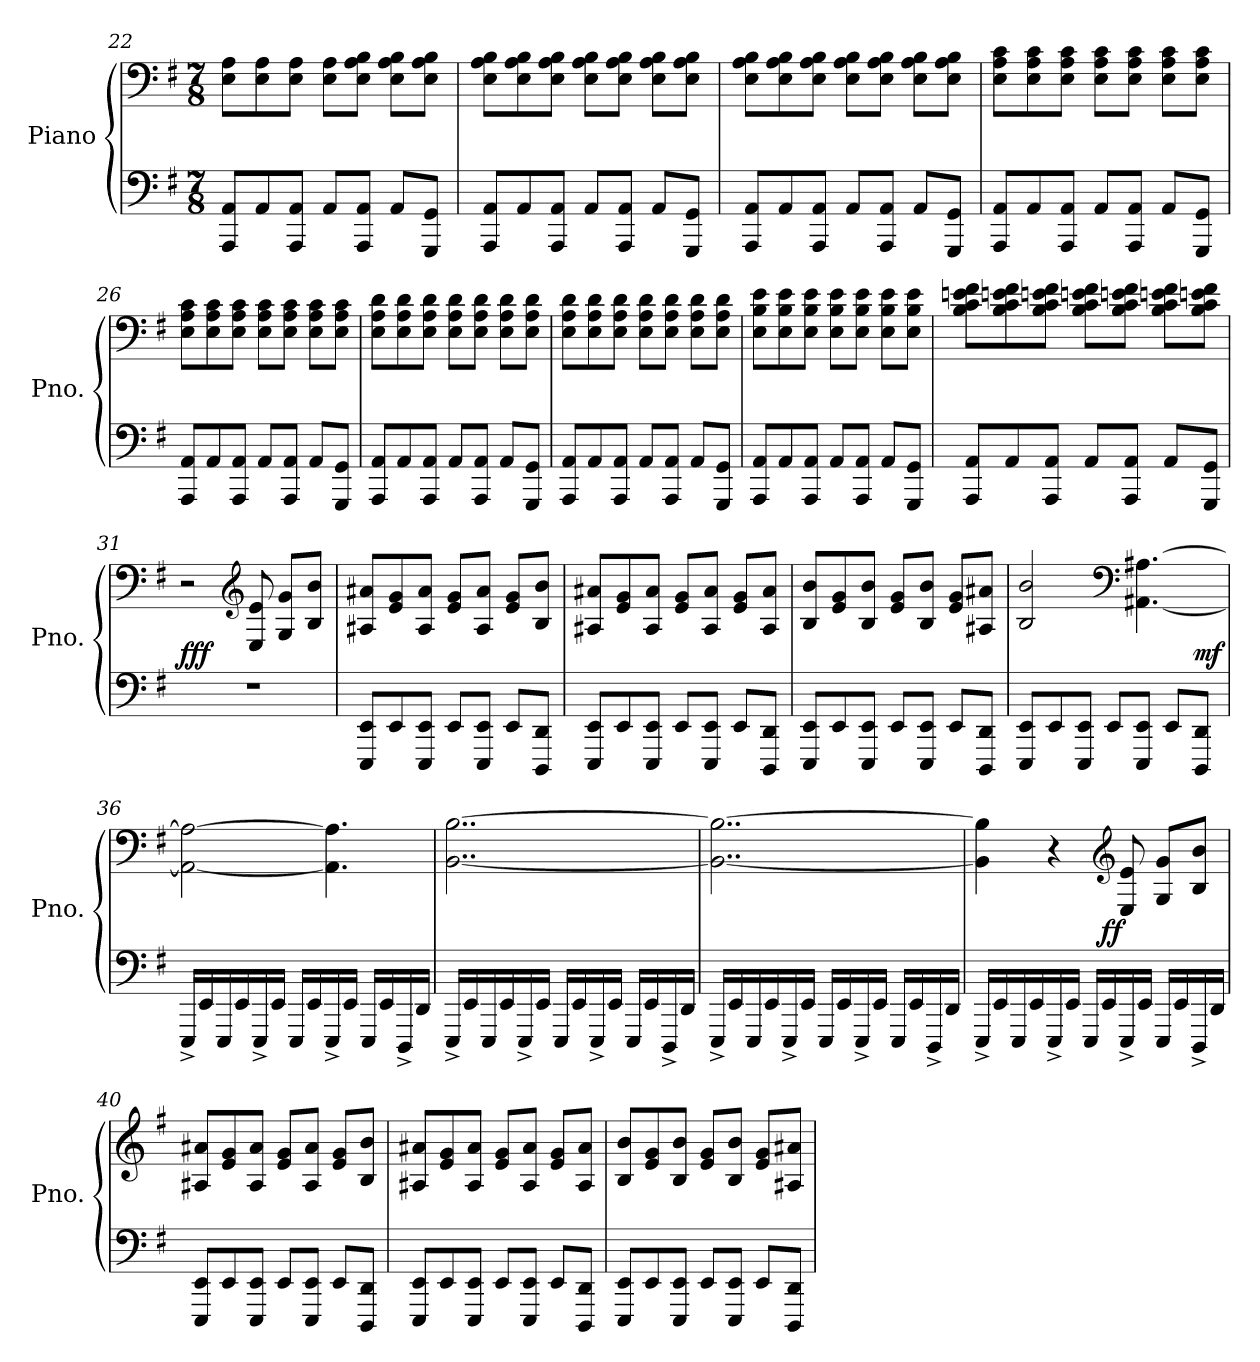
**kern	**kern	**dynam
*part1	*part1	*part1
*staff2	*staff1	*staff1/2
*I"Piano	*	*
*I'Pno.	*	*
*clefF4	*clefF4	*
*k[f#]	*k[f#]	*
*M7/8	*M7/8	*
=22	=22	=22
8AAA/ 8AA/L	8E\ 8A\L	.
8AA/	8E\ 8A\	.
8AAA/ 8AA/J	8E\ 8A\J	.
8AA/L	8E\ 8A\L	.
8AAA/ 8AA/J	8E\ 8A\ 8B\J	.
8AA/L	8E\ 8A\ 8B\L	.
8GGG/ 8GG/J	8E\ 8A\ 8B\J	.
!!LO:LB:g=z
=23	=23	=23
8AAA/ 8AA/L	8E\ 8A\ 8B\L	.
8AA/	8E\ 8A\ 8B\	.
8AAA/ 8AA/J	8E\ 8A\ 8B\J	.
8AA/L	8E\ 8A\ 8B\L	.
8AAA/ 8AA/J	8E\ 8A\ 8B\J	.
8AA/L	8E\ 8A\ 8B\L	.
8GGG/ 8GG/J	8E\ 8A\ 8B\J	.
=24	=24	=24
8AAA/ 8AA/L	8E\ 8A\ 8B\L	.
8AA/	8E\ 8A\ 8B\	.
8AAA/ 8AA/J	8E\ 8A\ 8B\J	.
8AA/L	8E\ 8A\ 8B\L	.
8AAA/ 8AA/J	8E\ 8A\ 8B\J	.
8AA/L	8E\ 8A\ 8B\L	.
8GGG/ 8GG/J	8E\ 8A\ 8B\J	.
!!LO:LB:g=z
=25	=25	=25
8AAA/ 8AA/L	8E\ 8A\ 8c\L	.
8AA/	8E\ 8A\ 8c\	.
8AAA/ 8AA/J	8E\ 8A\ 8c\J	.
8AA/L	8E\ 8A\ 8c\L	.
8AAA/ 8AA/J	8E\ 8A\ 8c\J	.
8AA/L	8E\ 8A\ 8c\L	.
8GGG/ 8GG/J	8E\ 8A\ 8c\J	.
=26	=26	=26
8AAA/ 8AA/L	8E\ 8A\ 8c\L	.
8AA/	8E\ 8A\ 8c\	.
8AAA/ 8AA/J	8E\ 8A\ 8c\J	.
8AA/L	8E\ 8A\ 8c\L	.
8AAA/ 8AA/J	8E\ 8A\ 8c\J	.
8AA/L	8E\ 8A\ 8c\L	.
8GGG/ 8GG/J	8E\ 8A\ 8c\J	.
!!LO:LB:g=z
=27	=27	=27
8AAA/ 8AA/L	8E\ 8A\ 8d\L	.
8AA/	8E\ 8A\ 8d\	.
8AAA/ 8AA/J	8E\ 8A\ 8d\J	.
8AA/L	8E\ 8A\ 8d\L	.
8AAA/ 8AA/J	8E\ 8A\ 8d\J	.
8AA/L	8E\ 8A\ 8d\L	.
8GGG/ 8GG/J	8E\ 8A\ 8d\J	.
=28	=28	=28
8AAA/ 8AA/L	8E\ 8A\ 8d\L	.
8AA/	8E\ 8A\ 8d\	.
8AAA/ 8AA/J	8E\ 8A\ 8d\J	.
8AA/L	8E\ 8A\ 8d\L	.
8AAA/ 8AA/J	8E\ 8A\ 8d\J	.
8AA/L	8E\ 8A\ 8d\L	.
8GGG/ 8GG/J	8E\ 8A\ 8d\J	.
!!LO:LB:g=z
=29	=29	=29
8AAA/ 8AA/L	8E\ 8B\ 8e\L	.
8AA/	8E\ 8B\ 8e\	.
8AAA/ 8AA/J	8E\ 8B\ 8e\J	.
8AA/L	8E\ 8B\ 8e\L	.
8AAA/ 8AA/J	8E\ 8B\ 8e\J	.
8AA/L	8E\ 8B\ 8e\L	.
8GGG/ 8GG/J	8E\ 8B\ 8e\J	.
=30	=30	=30
8AAA/ 8AA/L	8B\ 8c\ 8en\ 8f#\L	.
8AA/	8B\ 8c\ 8en\ 8f#\	.
8AAA/ 8AA/J	8B\ 8c\ 8en\ 8f#\J	.
8AA/L	8B\ 8c\ 8en\ 8f#\L	.
8AAA/ 8AA/J	8B\ 8c\ 8en\ 8f#\J	.
8AA/L	8B\ 8c\ 8en\ 8f#\L	.
8GGG/ 8GG/J	8B\ 8c\ 8en\ 8f#\J	.
!!LO:PB:g=z
=31	=31	=31
!	!	!LO:DY:a=2
2..r	2r	fff
*	*clefG2	*
.	8E/ 8e/	.
.	8G/ 8g/L	.
.	8B/ 8b/J	.
=32	=32	=32
8EEE/ 8EE/L	8A#X/ 8a#X/L	.
8EE/	8e/ 8g/	.
8EEE/ 8EE/J	8A#/ 8a#/J	.
8EE/L	8e/ 8g/L	.
8EEE/ 8EE/J	8A#/ 8a#/J	.
8EE/L	8e/ 8g/L	.
8DDD/ 8DD/J	8B/ 8b/J	.
!!LO:LB:g=z
=33	=33	=33
8EEE/ 8EE/L	8A#X/ 8a#X/L	.
8EE/	8e/ 8g/	.
8EEE/ 8EE/J	8A#/ 8a#/J	.
8EE/L	8e/ 8g/L	.
8EEE/ 8EE/J	8A#/ 8a#/J	.
8EE/L	8e/ 8g/L	.
8DDD/ 8DD/J	8A#/ 8a#/J	.
=34	=34	=34
8EEE/ 8EE/L	8B/ 8b/L	.
8EE/	8e/ 8g/	.
8EEE/ 8EE/J	8B/ 8b/J	.
8EE/L	8e/ 8g/L	.
8EEE/ 8EE/J	8B/ 8b/J	.
8EE/L	8e/ 8g/L	.
8DDD/ 8DD/J	8A#X/ 8a#X/J	.
!!LO:LB:g=z
=35	=35	=35
8EEE/ 8EE/L	2B/ 2b/	.
8EE/	.	.
8EEE/ 8EE/J	.	.
8EE/L	.	.
*	*clefF4	*
8EEE/ 8EE/J	[4.AA#X\ [4.A#X\	.
8EE/L	.	.
!	!	!LO:DY:a=2
8DDD/ 8DD/J	.	mf
=36	=36	=36
16EEE^/LL	2AA#\_ 2A#\_	.
16EE/	.	.
16EEE/	.	.
16EE/	.	.
16EEE^/	.	.
16EE/JJ	.	.
16EEE/LL	.	.
16EE/	.	.
16EEE^/	4.AA#\] 4.A#\]	.
16EE/JJ	.	.
16EEE/LL	.	.
16EE/	.	.
16DDD^/	.	.
16DD/JJ	.	.
!!LO:LB:g=z
=37	=37	=37
16EEE^/LL	[2..BB\ [2..B\	.
16EE/	.	.
16EEE/	.	.
16EE/	.	.
16EEE^/	.	.
16EE/JJ	.	.
16EEE/LL	.	.
16EE/	.	.
16EEE^/	.	.
16EE/JJ	.	.
16EEE/LL	.	.
16EE/	.	.
16DDD^/	.	.
16DD/JJ	.	.
=38	=38	=38
16EEE^/LL	2..BB\_ 2..B\_	.
16EE/	.	.
16EEE/	.	.
16EE/	.	.
16EEE^/	.	.
16EE/JJ	.	.
16EEE/LL	.	.
16EE/	.	.
16EEE^/	.	.
16EE/JJ	.	.
16EEE/LL	.	.
16EE/	.	.
16DDD^/	.	.
16DD/JJ	.	.
!!LO:LB:g=z
=39	=39	=39
16EEE^/LL	4BB\] 4B\]	.
16EE/	.	.
16EEE/	.	.
16EE/	.	.
16EEE^/	4r	.
16EE/JJ	.	.
16EEE/LL	.	.
!	!	!LO:DY:a=2
16EE/	.	ff
*	*clefG2	*
16EEE^/	8E/ 8e/	.
16EE/JJ	.	.
16EEE/LL	8G/ 8g/L	.
16EE/	.	.
16DDD^/	8B/ 8b/J	.
16DD/JJ	.	.
=40	=40	=40
8EEE/ 8EE/L	8A#X/ 8a#X/L	.
8EE/	8e/ 8g/	.
8EEE/ 8EE/J	8A#/ 8a#/J	.
8EE/L	8e/ 8g/L	.
8EEE/ 8EE/J	8A#/ 8a#/J	.
8EE/L	8e/ 8g/L	.
8DDD/ 8DD/J	8B/ 8b/J	.
!!LO:PB:g=z
=41	=41	=41
8EEE/ 8EE/L	8A#X/ 8a#X/L	.
8EE/	8e/ 8g/	.
8EEE/ 8EE/J	8A#/ 8a#/J	.
8EE/L	8e/ 8g/L	.
8EEE/ 8EE/J	8A#/ 8a#/J	.
8EE/L	8e/ 8g/L	.
8DDD/ 8DD/J	8A#/ 8a#/J	.
=42	=42	=42
8EEE/ 8EE/L	8B/ 8b/L	.
8EE/	8e/ 8g/	.
8EEE/ 8EE/J	8B/ 8b/J	.
8EE/L	8e/ 8g/L	.
8EEE/ 8EE/J	8B/ 8b/J	.
8EE/L	8e/ 8g/L	.
8DDD/ 8DD/J	8A#X/ 8a#X/J	.
=	=	=
*-	*-	*-
